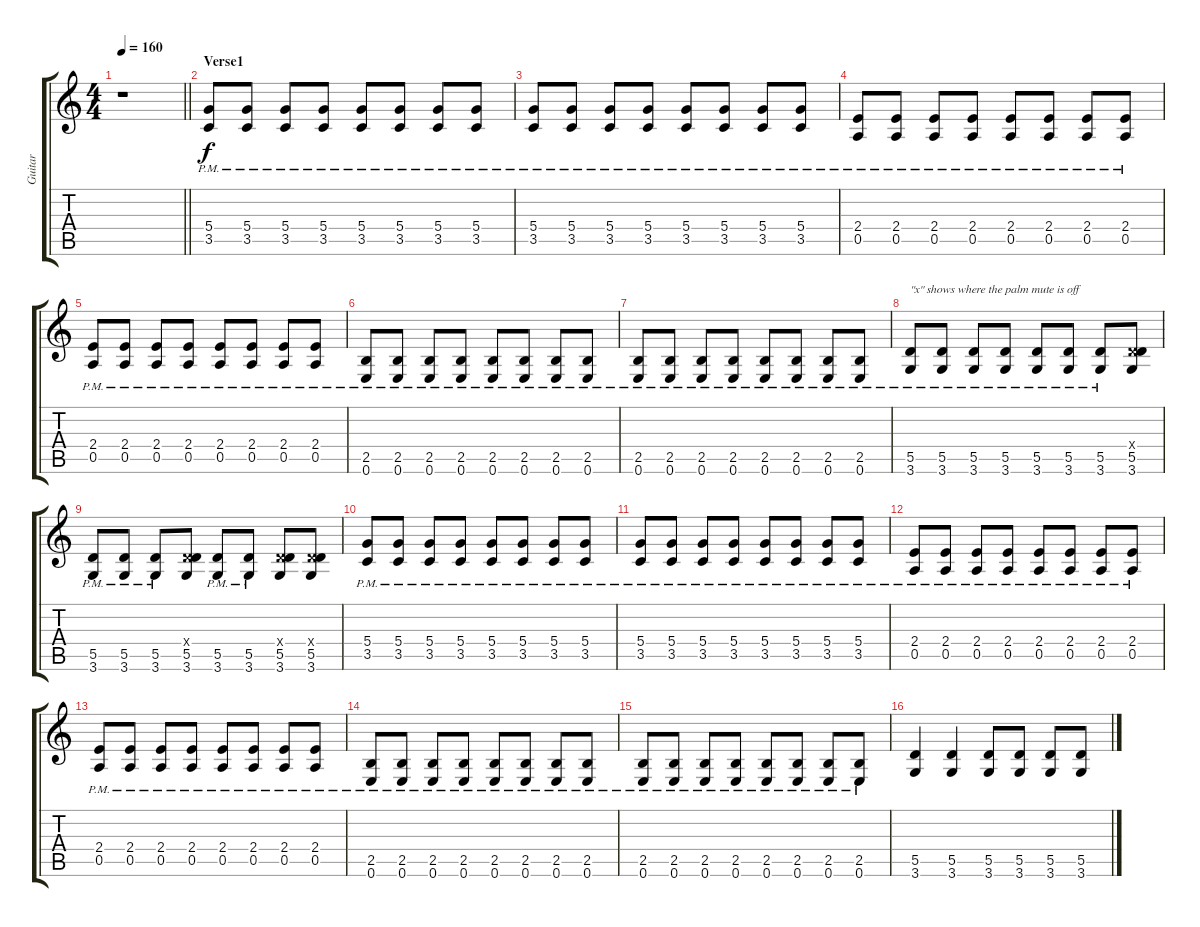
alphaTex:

\track ("Guitar" "Guitar") {instrument distortionguitar}
\staff {score tabs}
\tuning (E4 B3 G3 D3 A2 E2) {hide}
\ts (4 4)
\tempo 160
\clef g2
\barLineRight lightlight
\ks c
r.1{dy f instrument distortionguitar} |
\section ("" "Verse1")
(5.4{pm} 3.5{pm}).8 (5.4{pm} 3.5{pm}).8 (5.4{pm} 3.5{pm}).8 (5.4{pm} 3.5{pm}).8 (5.4{pm} 3.5{pm}).8 (5.4{pm} 3.5{pm}).8 (5.4{pm} 3.5{pm}).8 (5.4{pm} 3.5{pm}).8 |
(5.4{pm} 3.5{pm}).8 (5.4{pm} 3.5{pm}).8 (5.4{pm} 3.5{pm}).8 (5.4{pm} 3.5{pm}).8 (5.4{pm} 3.5{pm}).8 (5.4{pm} 3.5{pm}).8 (5.4{pm} 3.5{pm}).8 (5.4{pm} 3.5{pm}).8 |
(2.4{pm} 0.5{pm}).8 (2.4{pm} 0.5{pm}).8 (2.4{pm} 0.5{pm}).8 (2.4{pm} 0.5{pm}).8 (2.4{pm} 0.5{pm}).8 (2.4{pm} 0.5{pm}).8 (2.4{pm} 0.5{pm}).8 (2.4{pm} 0.5{pm}).8 |
(2.4{pm} 0.5{pm}).8 (2.4{pm} 0.5{pm}).8 (2.4{pm} 0.5{pm}).8 (2.4{pm} 0.5{pm}).8 (2.4{pm} 0.5{pm}).8 (2.4{pm} 0.5{pm}).8 (2.4{pm} 0.5{pm}).8 (2.4{pm} 0.5{pm}).8 |
(2.5{pm} 0.6{pm}).8 (2.5{pm} 0.6{pm}).8 (2.5{pm} 0.6{pm}).8 (2.5{pm} 0.6{pm}).8 (2.5{pm} 0.6{pm}).8 (2.5{pm} 0.6{pm}).8 (2.5{pm} 0.6{pm}).8 (2.5{pm} 0.6{pm}).8 |
(2.5{pm} 0.6{pm}).8 (2.5{pm} 0.6{pm}).8 (2.5{pm} 0.6{pm}).8 (2.5{pm} 0.6{pm}).8 (2.5{pm} 0.6{pm}).8 (2.5{pm} 0.6{pm}).8 (2.5{pm} 0.6{pm}).8 (2.5{pm} 0.6{pm}).8 |
(5.5{pm} 3.6{pm}).8{txt "\"x\" shows where the palm mute is off"} (5.5{pm} 3.6{pm}).8 (5.5{pm} 3.6{pm}).8 (5.5{pm} 3.6{pm}).8 (5.5{pm} 3.6{pm}).8 (5.5{pm} 3.6{pm}).8 (5.5{pm} 3.6{pm}).8 (0.4{x} 5.5 3.6).8 |
(5.5{pm} 3.6{pm}).8 (5.5{pm} 3.6{pm}).8 (5.5{pm} 3.6{pm}).8 (0.4{x} 5.5 3.6).8 (5.5{pm} 3.6{pm}).8 (5.5{pm} 3.6{pm}).8 (0.4{x} 5.5 3.6).8 (0.4{x} 5.5 3.6).8 |
(5.4{pm} 3.5{pm}).8 (5.4{pm} 3.5{pm}).8 (5.4{pm} 3.5{pm}).8 (5.4{pm} 3.5{pm}).8 (5.4{pm} 3.5{pm}).8 (5.4{pm} 3.5{pm}).8 (5.4{pm} 3.5{pm}).8 (5.4{pm} 3.5{pm}).8 |
(5.4{pm} 3.5{pm}).8 (5.4{pm} 3.5{pm}).8 (5.4{pm} 3.5{pm}).8 (5.4{pm} 3.5{pm}).8 (5.4{pm} 3.5{pm}).8 (5.4{pm} 3.5{pm}).8 (5.4{pm} 3.5{pm}).8 (5.4{pm} 3.5{pm}).8 |
(2.4{pm} 0.5{pm}).8 (2.4{pm} 0.5{pm}).8 (2.4{pm} 0.5{pm}).8 (2.4{pm} 0.5{pm}).8 (2.4{pm} 0.5{pm}).8 (2.4{pm} 0.5{pm}).8 (2.4{pm} 0.5{pm}).8 (2.4{pm} 0.5{pm}).8 |
(2.4{pm} 0.5{pm}).8 (2.4{pm} 0.5{pm}).8 (2.4{pm} 0.5{pm}).8 (2.4{pm} 0.5{pm}).8 (2.4{pm} 0.5{pm}).8 (2.4{pm} 0.5{pm}).8 (2.4{pm} 0.5{pm}).8 (2.4{pm} 0.5{pm}).8 |
(2.5{pm} 0.6{pm}).8 (2.5{pm} 0.6{pm}).8 (2.5{pm} 0.6{pm}).8 (2.5{pm} 0.6{pm}).8 (2.5{pm} 0.6{pm}).8 (2.5{pm} 0.6{pm}).8 (2.5{pm} 0.6{pm}).8 (2.5{pm} 0.6{pm}).8 |
(2.5{pm} 0.6{pm}).8 (2.5{pm} 0.6{pm}).8 (2.5{pm} 0.6{pm}).8 (2.5{pm} 0.6{pm}).8 (2.5{pm} 0.6{pm}).8 (2.5{pm} 0.6{pm}).8 (2.5{pm} 0.6{pm}).8 (2.5{pm} 0.6{pm}).8 |
(5.5 3.6).4 (5.5 3.6).4 (5.5 3.6).8 (5.5 3.6).8 (5.5 3.6).8 (5.5 3.6).8
